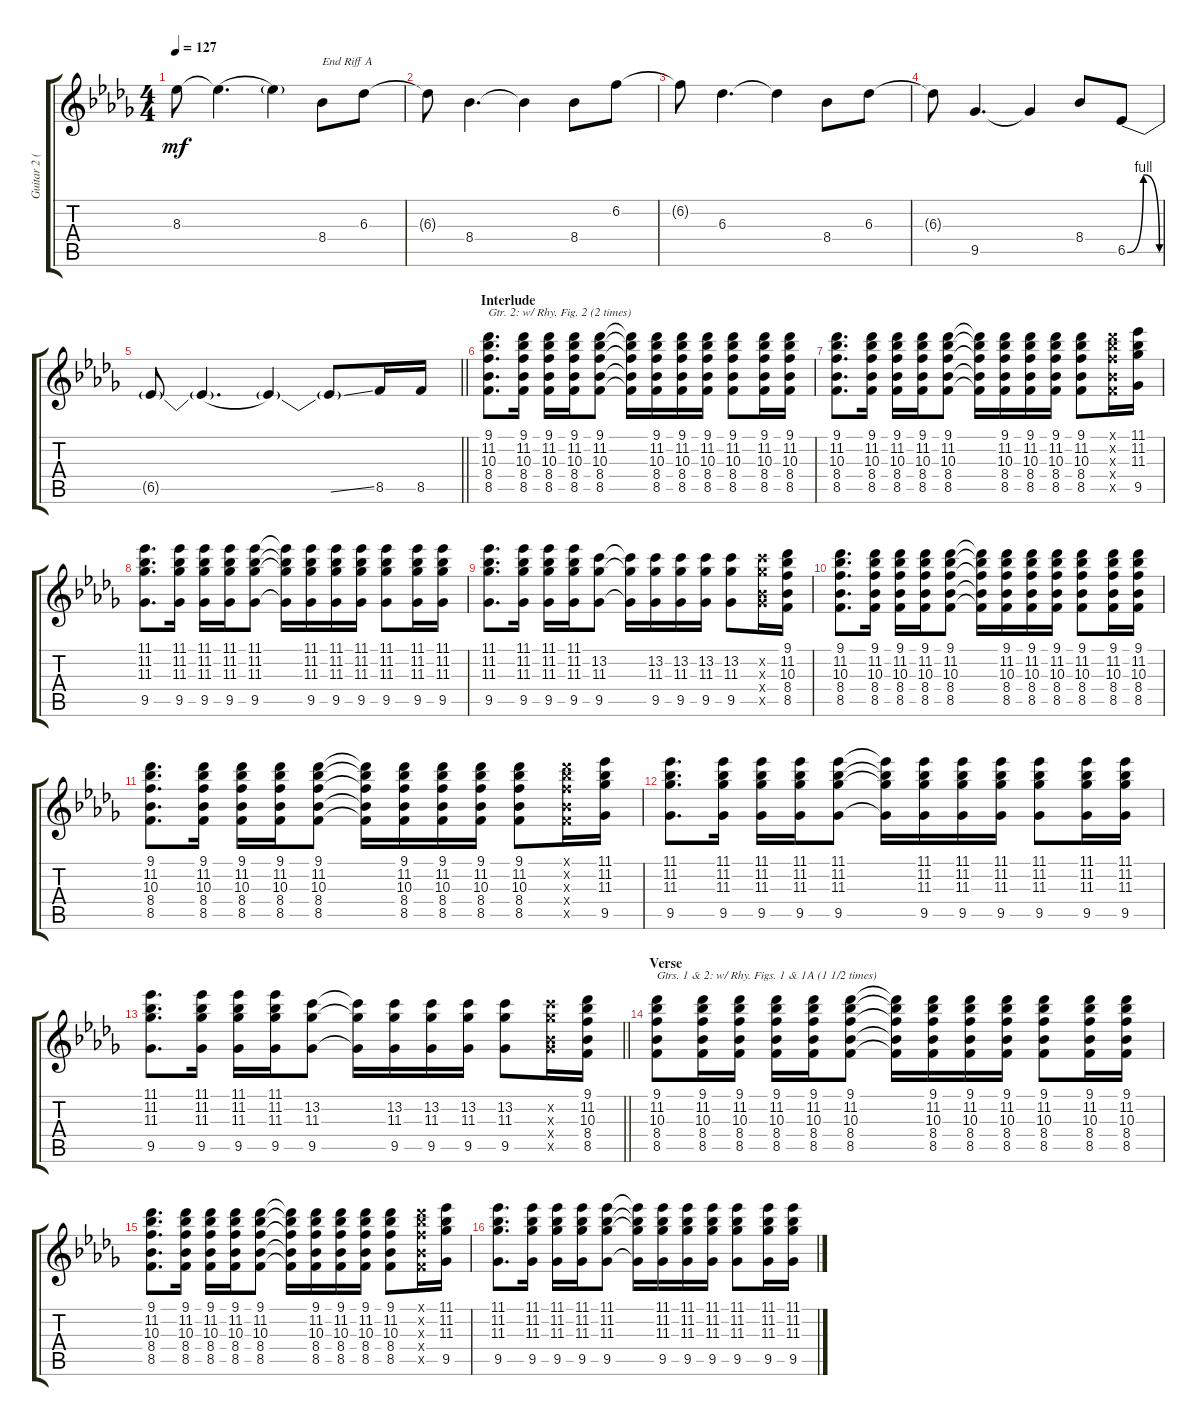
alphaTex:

\track ("Guitar 2 (dist.)" "Guitar 2 (") {instrument distortionguitar}
\staff {score tabs}
\tuning (E4 B3 G3 D3 A2 E2) {hide}
\ts (4 4)
\tempo 127
\clef g2
\ks bbminor
8.3{t}.8{dy mf} 8.3{be (hold 0 0 60 0) t}.4{d} 8.3{t}.4 8.4.8{txt "End Riff A"} 6.3.8 |
6.3{t}.8 8.4.4{d} 8.4{t}.4 8.4.8 6.2.8 |
6.2{t}.8 6.3.4{d} 6.3{t}.4 8.4.8 6.3.8 |
6.3{t}.8 9.5.4{d} 9.5{t}.4 8.4.8 6.5{be (bendrelease 0 0 8 4 30 4 60 0)}.8 |
\barLineRight lightlight
6.5{t}.8 6.5{be (hold 0 0 60 0) t}.4{d} 6.5{t}.4 6.5{ss t}.8 8.5.16 8.5.16 |
\section ("" "Interlude")
(9.1 11.2 10.3 8.4 8.5).8{d txt "Gtr. 2: w/ Rhy. Fig. 2 (2 times)"} (9.1 11.2 10.3 8.4 8.5).16 (9.1 11.2 10.3 8.4 8.5).16 (9.1 11.2 10.3 8.4 8.5).16 (9.1 11.2 10.3 8.4 8.5).8 (9.1{t} 11.2{t} 10.3{t} 8.4{t} 8.5{t}).16 (9.1 11.2 10.3 8.4 8.5).16 (9.1 11.2 10.3 8.4 8.5).16 (9.1 11.2 10.3 8.4 8.5).16 (9.1 11.2 10.3 8.4 8.5).8 (9.1 11.2 10.3 8.4 8.5).16 (9.1 11.2 10.3 8.4 8.5).16 |
(9.1 11.2 10.3 8.4 8.5).8{d} (9.1 11.2 10.3 8.4 8.5).16 (9.1 11.2 10.3 8.4 8.5).16 (9.1 11.2 10.3 8.4 8.5).16 (9.1 11.2 10.3 8.4 8.5).8 (9.1{t} 11.2{t} 10.3{t} 8.4{t} 8.5{t}).16 (9.1 11.2 10.3 8.4 8.5).16 (9.1 11.2 10.3 8.4 8.5).16 (9.1 11.2 10.3 8.4 8.5).16 (9.1 11.2 10.3 8.4 8.5).8 (9.1{x} 11.2{x} 10.3{x} 8.4{x} 8.5{x}).16 (11.1 11.2 11.3 9.5).16 |
(11.1 11.2 11.3 9.5).8{d} (11.1 11.2 11.3 9.5).16 (11.1 11.2 11.3 9.5).16 (11.1 11.2 11.3 9.5).16 (11.1 11.2 11.3 9.5).8 (11.1{t} 11.2{t} 11.3{t} 9.5{t}).16 (11.1 11.2 11.3 9.5).16 (11.1 11.2 11.3 9.5).16 (11.1 11.2 11.3 9.5).16 (11.1 11.2 11.3 9.5).8 (11.1 11.2 11.3 9.5).16 (11.1 11.2 11.3 9.5).16 |
(11.1 11.2 11.3 9.5).8{d} (11.1 11.2 11.3 9.5).16 (11.1 11.2 11.3 9.5).16 (11.1 11.2 11.3 9.5).16 (13.2 11.3 9.5).8 (13.2{t} 11.3{t} 9.5{t}).16 (13.2 11.3 9.5).16 (13.2 11.3 9.5).16 (13.2 11.3 9.5).16 (13.2 11.3 9.5).8 (13.2{x} 11.3{x} 8.4{x} 9.5{x}).16 (9.1 11.2 10.3 8.4 8.5).16 |
(9.1 11.2 10.3 8.4 8.5).8{d} (9.1 11.2 10.3 8.4 8.5).16 (9.1 11.2 10.3 8.4 8.5).16 (9.1 11.2 10.3 8.4 8.5).16 (9.1 11.2 10.3 8.4 8.5).8 (9.1{t} 11.2{t} 10.3{t} 8.4{t} 8.5{t}).16 (9.1 11.2 10.3 8.4 8.5).16 (9.1 11.2 10.3 8.4 8.5).16 (9.1 11.2 10.3 8.4 8.5).16 (9.1 11.2 10.3 8.4 8.5).8 (9.1 11.2 10.3 8.4 8.5).16 (9.1 11.2 10.3 8.4 8.5).16 |
(9.1 11.2 10.3 8.4 8.5).8{d} (9.1 11.2 10.3 8.4 8.5).16 (9.1 11.2 10.3 8.4 8.5).16 (9.1 11.2 10.3 8.4 8.5).16 (9.1 11.2 10.3 8.4 8.5).8 (9.1{t} 11.2{t} 10.3{t} 8.4{t} 8.5{t}).16 (9.1 11.2 10.3 8.4 8.5).16 (9.1 11.2 10.3 8.4 8.5).16 (9.1 11.2 10.3 8.4 8.5).16 (9.1 11.2 10.3 8.4 8.5).8 (9.1{x} 11.2{x} 10.3{x} 8.4{x} 8.5{x}).16 (11.1 11.2 11.3 9.5).16 |
(11.1 11.2 11.3 9.5).8{d} (11.1 11.2 11.3 9.5).16 (11.1 11.2 11.3 9.5).16 (11.1 11.2 11.3 9.5).16 (11.1 11.2 11.3 9.5).8 (11.1{t} 11.2{t} 11.3{t} 9.5{t}).16 (11.1 11.2 11.3 9.5).16 (11.1 11.2 11.3 9.5).16 (11.1 11.2 11.3 9.5).16 (11.1 11.2 11.3 9.5).8 (11.1 11.2 11.3 9.5).16 (11.1 11.2 11.3 9.5).16 |
\barLineRight lightlight
(11.1 11.2 11.3 9.5).8{d} (11.1 11.2 11.3 9.5).16 (11.1 11.2 11.3 9.5).16 (11.1 11.2 11.3 9.5).16 (13.2 11.3 9.5).8 (13.2{t} 11.3{t} 9.5{t}).16 (13.2 11.3 9.5).16 (13.2 11.3 9.5).16 (13.2 11.3 9.5).16 (13.2 11.3 9.5).8 (13.2{x} 11.3{x} 8.4{x} 9.5{x}).16 (9.1 11.2 10.3 8.4 8.5).16 |
\section ("" "Verse")
(9.1 11.2 10.3 8.4 8.5).8{txt "Gtrs. 1 & 2: w/ Rhy. Figs. 1 & 1A (1 1/2 times)"} (9.1 11.2 10.3 8.4 8.5).16 (9.1 11.2 10.3 8.4 8.5).16 (9.1 11.2 10.3 8.4 8.5).16 (9.1 11.2 10.3 8.4 8.5).16 (9.1 11.2 10.3 8.4 8.5).8 (9.1{t} 11.2{t} 10.3{t} 8.4{t} 8.5{t}).16 (9.1 11.2 10.3 8.4 8.5).16 (9.1 11.2 10.3 8.4 8.5).16 (9.1 11.2 10.3 8.4 8.5).16 (9.1 11.2 10.3 8.4 8.5).8 (9.1 11.2 10.3 8.4 8.5).16 (9.1 11.2 10.3 8.4 8.5).16 |
(9.1 11.2 10.3 8.4 8.5).8{d} (9.1 11.2 10.3 8.4 8.5).16 (9.1 11.2 10.3 8.4 8.5).16 (9.1 11.2 10.3 8.4 8.5).16 (9.1 11.2 10.3 8.4 8.5).8 (9.1{t} 11.2{t} 10.3{t} 8.4{t} 8.5{t}).16 (9.1 11.2 10.3 8.4 8.5).16 (9.1 11.2 10.3 8.4 8.5).16 (9.1 11.2 10.3 8.4 8.5).16 (9.1 11.2 10.3 8.4 8.5).8 (9.1{x} 11.2{x} 10.3{x} 8.4{x} 8.5{x}).16 (11.1 11.2 11.3 9.5).16 |
(11.1 11.2 11.3 9.5).8{d} (11.1 11.2 11.3 9.5).16 (11.1 11.2 11.3 9.5).16 (11.1 11.2 11.3 9.5).16 (11.1 11.2 11.3 9.5).8 (11.1{t} 11.2{t} 11.3{t} 9.5{t}).16 (11.1 11.2 11.3 9.5).16 (11.1 11.2 11.3 9.5).16 (11.1 11.2 11.3 9.5).16 (11.1 11.2 11.3 9.5).8 (11.1 11.2 11.3 9.5).16 (11.1 11.2 11.3 9.5).16
